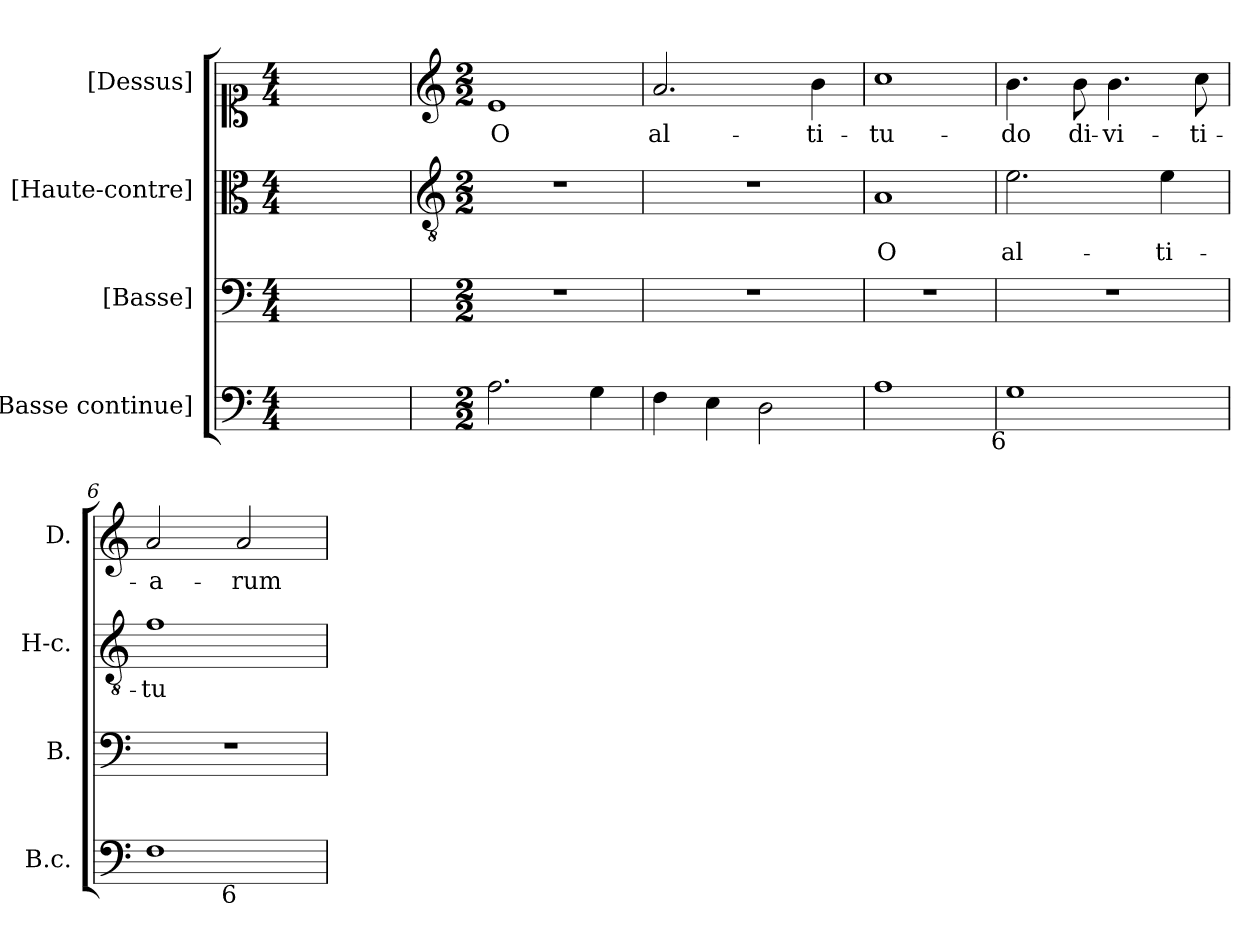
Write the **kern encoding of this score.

**kern	**kern	**kern	**text	**kern	**text
*part4	*part3	*part2	*part2	*part1	*part1
*staff4	*staff3	*staff2	*staff2	*staff1	*staff1
*I"[Basse continue]	*I"[Basse]	*I"[Haute-contre]	*	*I"[Dessus]	*
*I'B.c.	*I'B.	*I'H-c.	*	*I'D.	*
!!LO:PB:g=z
*clefF4	*clefF4	*clefC3	*	*clefC1	*
*	*	*ITrd7c12	*	*	*
*k[]	*k[]	*k[]	*	*k[]	*
*a:	*a:	*a:	*	*a:	*
*M4/4	*M4/4	*M4/4	*	*M4/4	*
=1	=1	=1	=1	=1	=1
1ryy	1ryy	1ryy	.	1ryy	.
=2	=2	=2	=2	=2	=2
*	*	*clefGv2	*	*clefG2	*
*M2/2	*M2/2	*M2/2	*	*M2/2	*
!	!	!	!	!	!LO:LY:b:color=#000000
2.Ai\	1r	1r	.	1ei	O
4Gi\	.	.	.	.	.
=3	=3	=3	=3	=3	=3
!	!	!	!	!	!LO:LY:b:color=#000000
4Fi\	1r	1r	.	2.ai/	al-
4Ei\	.	.	.	.	.
2Di\	.	.	.	.	.
!	!	!	!	!	!LO:LY:b:color=#000000
.	.	.	.	4bi\	-ti-
=4	=4	=4	=4	=4	=4
!	!	!	!LO:LY:b:color=#000000	!	!
!	!	!	!	!	!LO:LY:b:color=#000000
1Ai	1r	1AAi	O	1cci	-tu-
=5	=5	=5	=5	=5	=5
!	!	!	!LO:LY:b:color=#000000	!	!
!LO:TX:b:rj:t=6	!	!	!	!	!
!	!	!	!	!	!LO:LY:b:color=#000000
1Gi	1r	2.Ei\	al-	4.bi\	-do
!	!	!	!	!	!LO:LY:b:color=#000000
.	.	.	.	8bi\	di-
!	!	!	!	!	!LO:LY:b:color=#000000
.	.	.	.	4.bi\	-vi-
!	!	!	!LO:LY:b:color=#000000	!	!
.	.	4Ei\	-ti-	.	.
!	!	!	!	!	!LO:LY:b:color=#000000
.	.	.	.	8cci\	-ti-
=6	=6	=6	=6	=6	=6
!	!	!	!LO:LY:b:color=#000000	!	!
!LO:TX:b:rj:t=7	!	!	!	!	!
!	!	!	!	!	!LO:LY:b:color=#000000
*^	*	*	*	*	*
1Fi	2ryy	1r	1Fi	-tu-	2ai/	-a-
!	!LO:TX:b:rj:t=6	!	!	!	!	!
!	!	!	!	!	!	!LO:LY:b:color=#000000
.	2ryy	.	.	.	2ai/	-rum
*v	*v	*	*	*	*	*
=	=	=	=	=	=
*-	*-	*-	*-	*-	*-
